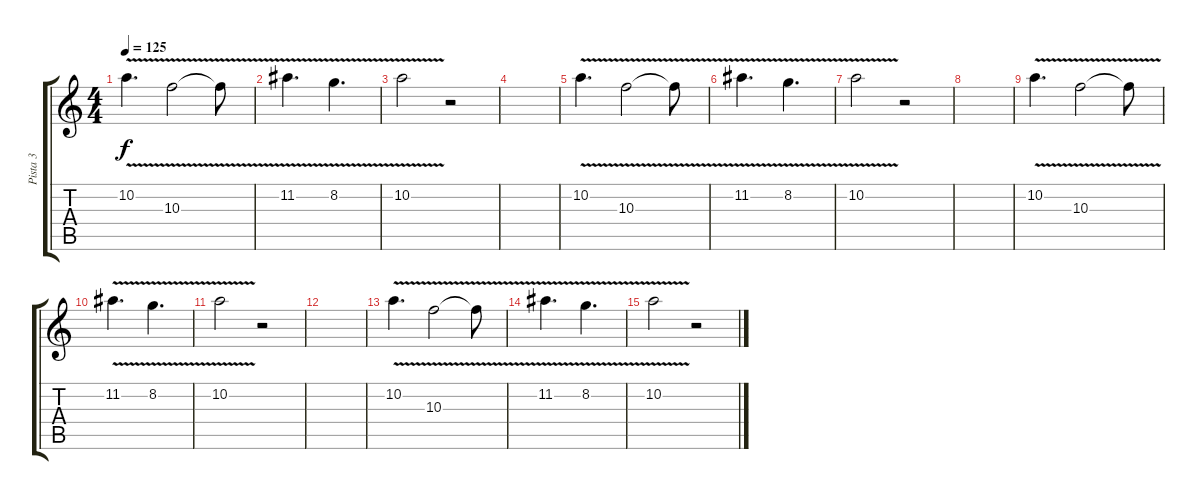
\track ("Pista 3" "Pista 3") {instrument overdrivenguitar}
\staff {score tabs}
\tuning (E4 B3 G3 D3 A2 E2) {hide}
\ts (4 4)
\tempo 125
\clef g2
\ks c
10.2{v}.4{d dy f} 10.3{v}.2 10.3{t}.8 |
11.2{v}.4{d} 8.2{v}.4{d} |
10.2{v}.2 r.2 |
|
10.2{v}.4{d} 10.3{v}.2 10.3{t}.8 |
11.2{v}.4{d} 8.2{v}.4{d} |
10.2{v}.2 r.2 |
|
10.2{v}.4{d} 10.3{v}.2 10.3{t}.8 |
11.2{v}.4{d} 8.2{v}.4{d} |
10.2{v}.2 r.2 |
|
10.2{v}.4{d} 10.3{v}.2 10.3{t}.8 |
11.2{v}.4{d} 8.2{v}.4{d} |
10.2{v}.2 r.2
